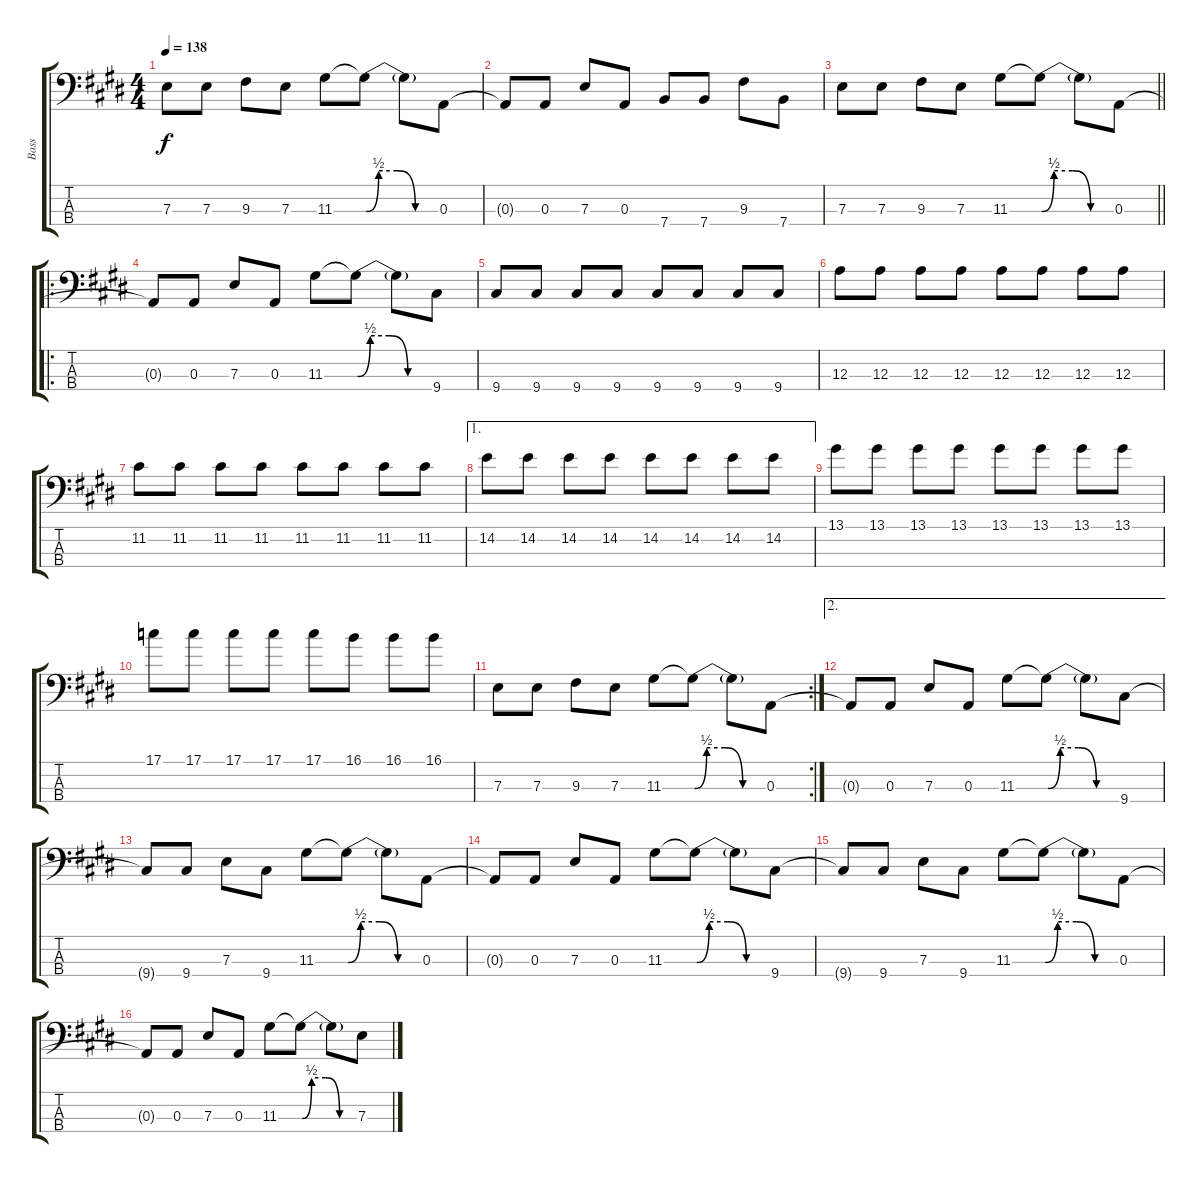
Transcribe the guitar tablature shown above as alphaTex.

\track ("Bass" "Bass") {instrument electricbassfinger}
\staff {score tabs}
\tuning (G2 D2 A1 E1) {hide}
\ts (4 4)
\tempo 138
\clef f4
\ks c#minor
7.3{t}.8{dy f} 7.3.8 9.3.8 7.3.8 11.3.8 11.3{be (custom 0 0 10 2 25 2 40 0 60 0) t}.8 11.3{t}.8 0.3.8 |
0.3{t}.8 0.3.8 7.3.8 0.3.8 7.4.8 7.4.8 9.3.8 7.4.8 |
\barLineRight lightlight
7.3.8 7.3.8 9.3.8 7.3.8 11.3.8 11.3{be (custom 0 0 10 2 25 2 40 0 60 0) t}.8 11.3{t}.8 0.3.8 |
\ro
\ks e
0.3{t}.8 0.3.8 7.3.8 0.3.8 11.3.8 11.3{be (custom 0 0 10 2 25 2 40 0 60 0) t}.8 11.3{t}.8 9.4.8 |
\ks c#minor
9.4.8 9.4.8 9.4.8 9.4.8 9.4.8 9.4.8 9.4.8 9.4.8 |
12.3.8 12.3.8 12.3.8 12.3.8 12.3.8 12.3.8 12.3.8 12.3.8 |
11.2.8 11.2.8 11.2.8 11.2.8 11.2.8 11.2.8 11.2.8 11.2.8 |
\ae 1
\ks e
14.2.8 14.2.8 14.2.8 14.2.8 14.2.8 14.2.8 14.2.8 14.2.8 |
\ks c#minor
13.1.8 13.1.8 13.1.8 13.1.8 13.1.8 13.1.8 13.1.8 13.1.8 |
17.1.8 17.1.8 17.1.8 17.1.8 17.1.8 16.1.8 16.1.8 16.1.8 |
\rc 2
7.3.8 7.3.8 9.3.8 7.3.8 11.3.8 11.3{be (custom 0 0 10 2 25 2 40 0 60 0) t}.8 11.3{t}.8 0.3.8 |
\ae 2
\ks e
0.3{t}.8 0.3.8 7.3.8 0.3.8 11.3.8 11.3{be (custom 0 0 10 2 25 2 40 0 60 0) t}.8 11.3{t}.8 9.4.8 |
\ks c#minor
9.4{t}.8 9.4.8 7.3.8 9.4.8 11.3.8 11.3{be (custom 0 0 10 2 25 2 40 0 60 0) t}.8 11.3{t}.8 0.3.8 |
0.3{t}.8 0.3.8 7.3.8 0.3.8 11.3.8 11.3{be (custom 0 0 10 2 25 2 40 0 60 0) t}.8 11.3{t}.8 9.4.8 |
9.4{t}.8 9.4.8 7.3.8 9.4.8 11.3.8 11.3{be (custom 0 0 10 2 25 2 40 0 60 0) t}.8 11.3{t}.8 0.3.8 |
\ks e
0.3{t}.8 0.3.8 7.3.8 0.3.8 11.3.8 11.3{be (custom 0 0 10 2 25 2 40 0 60 0) t}.8 11.3{t}.8 7.3.8
